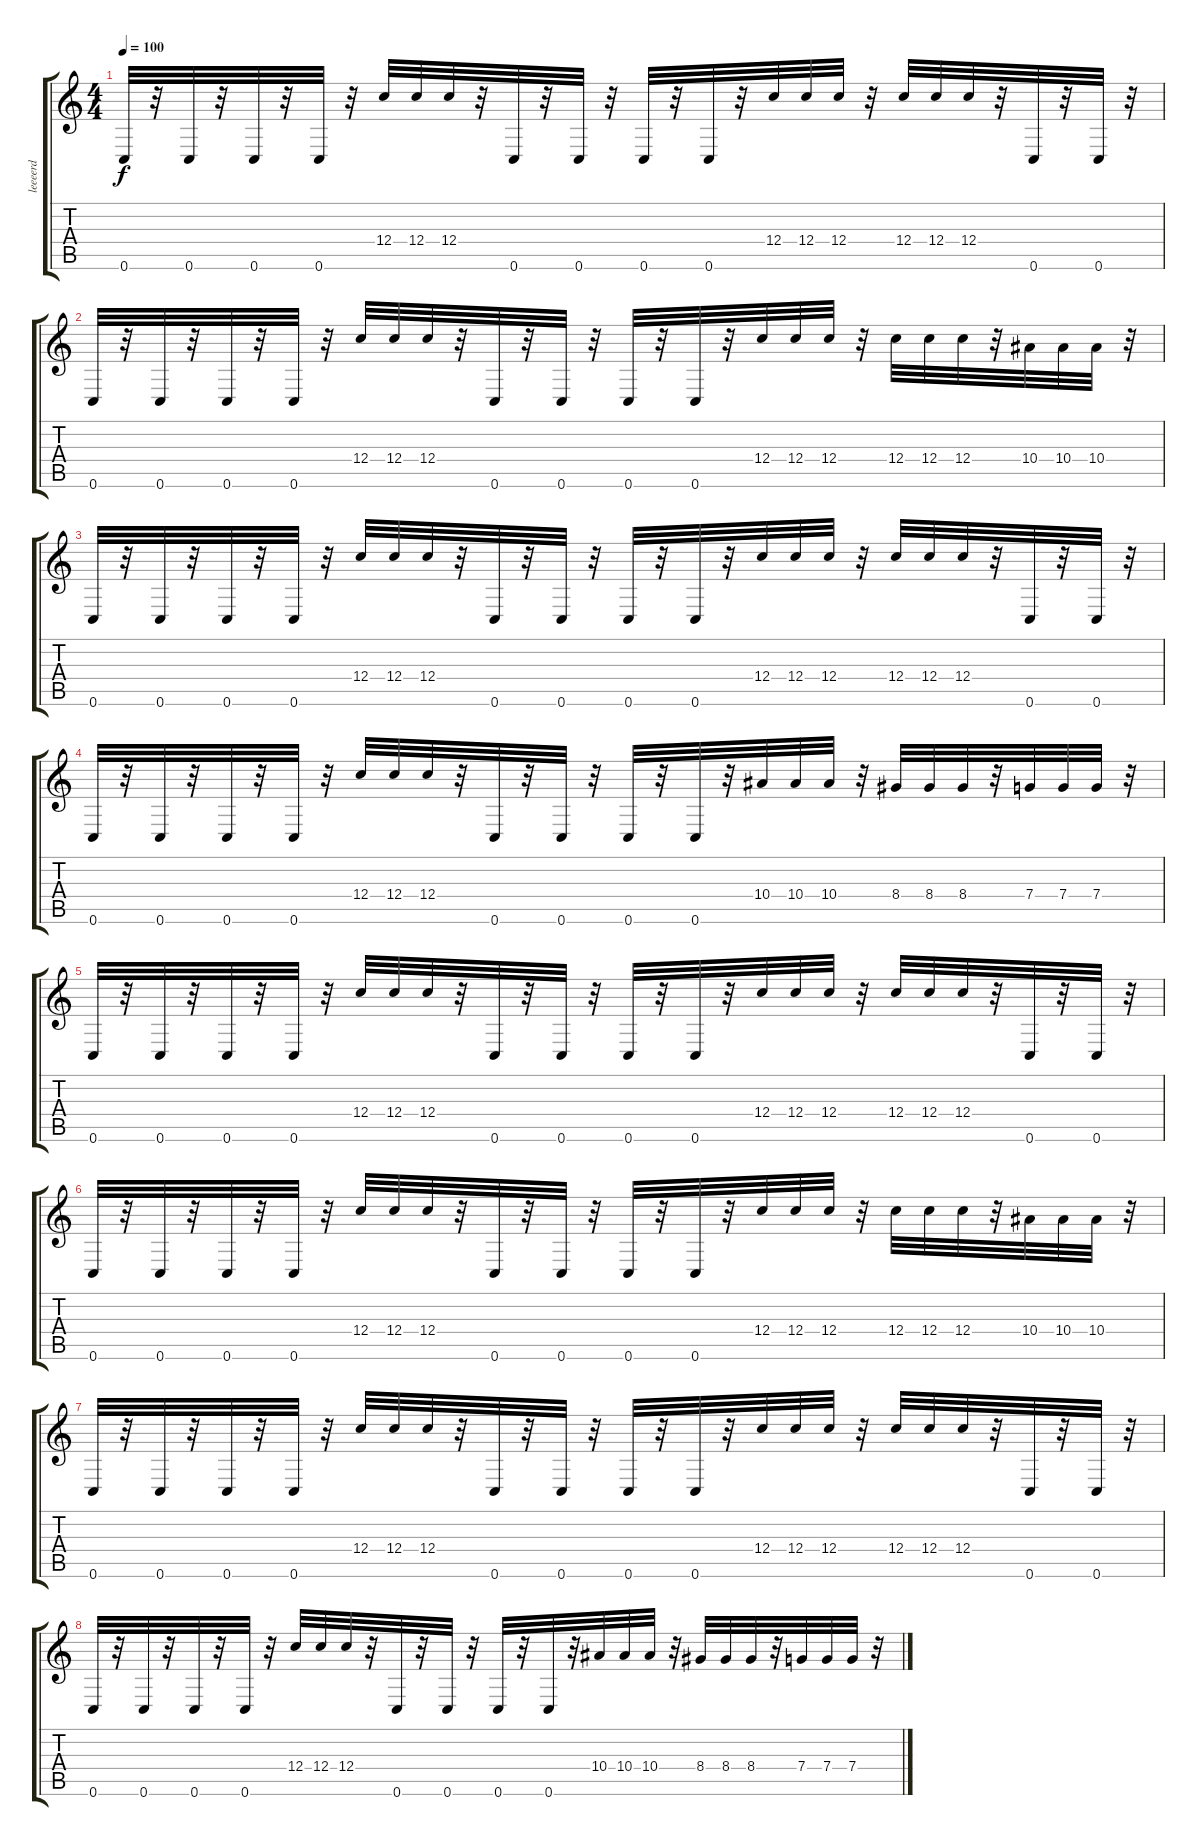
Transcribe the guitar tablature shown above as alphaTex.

\track ("leeeerd" "leeeerd") {instrument distortionguitar}
\staff {score tabs}
\tuning (D4 A3 F3 C3 G2 C2) {hide}
\ts (4 4)
\tempo 100
\clef g2
\ks c
0.6.32{dy f} r.32 0.6.32 r.32 0.6.32 r.32 0.6.32 r.32 12.4.32 12.4.32 12.4.32 r.32 0.6.32 r.32 0.6.32 r.32 0.6.32 r.32 0.6.32 r.32 12.4.32 12.4.32 12.4.32 r.32 12.4.32 12.4.32 12.4.32 r.32 0.6.32 r.32 0.6.32 r.32 |
0.6.32 r.32 0.6.32 r.32 0.6.32 r.32 0.6.32 r.32 12.4.32 12.4.32 12.4.32 r.32 0.6.32 r.32 0.6.32 r.32 0.6.32 r.32 0.6.32 r.32 12.4.32 12.4.32 12.4.32 r.32 12.4.32 12.4.32 12.4.32 r.32 10.4.32 10.4.32 10.4.32 r.32 |
0.6.32 r.32 0.6.32 r.32 0.6.32 r.32 0.6.32 r.32 12.4.32 12.4.32 12.4.32 r.32 0.6.32 r.32 0.6.32 r.32 0.6.32 r.32 0.6.32 r.32 12.4.32 12.4.32 12.4.32 r.32 12.4.32 12.4.32 12.4.32 r.32 0.6.32 r.32 0.6.32 r.32 |
0.6.32 r.32 0.6.32 r.32 0.6.32 r.32 0.6.32 r.32 12.4.32 12.4.32 12.4.32 r.32 0.6.32 r.32 0.6.32 r.32 0.6.32 r.32 0.6.32 r.32 10.4.32 10.4.32 10.4.32 r.32 8.4.32 8.4.32 8.4.32 r.32 7.4.32 7.4.32 7.4.32 r.32 |
0.6.32 r.32 0.6.32 r.32 0.6.32 r.32 0.6.32 r.32 12.4.32 12.4.32 12.4.32 r.32 0.6.32 r.32 0.6.32 r.32 0.6.32 r.32 0.6.32 r.32 12.4.32 12.4.32 12.4.32 r.32 12.4.32 12.4.32 12.4.32 r.32 0.6.32 r.32 0.6.32 r.32 |
0.6.32 r.32 0.6.32 r.32 0.6.32 r.32 0.6.32 r.32 12.4.32 12.4.32 12.4.32 r.32 0.6.32 r.32 0.6.32 r.32 0.6.32 r.32 0.6.32 r.32 12.4.32 12.4.32 12.4.32 r.32 12.4.32 12.4.32 12.4.32 r.32 10.4.32 10.4.32 10.4.32 r.32 |
0.6.32 r.32 0.6.32 r.32 0.6.32 r.32 0.6.32 r.32 12.4.32 12.4.32 12.4.32 r.32 0.6.32 r.32 0.6.32 r.32 0.6.32 r.32 0.6.32 r.32 12.4.32 12.4.32 12.4.32 r.32 12.4.32 12.4.32 12.4.32 r.32 0.6.32 r.32 0.6.32 r.32 |
0.6.32 r.32 0.6.32 r.32 0.6.32 r.32 0.6.32 r.32 12.4.32 12.4.32 12.4.32 r.32 0.6.32 r.32 0.6.32 r.32 0.6.32 r.32 0.6.32 r.32 10.4.32 10.4.32 10.4.32 r.32 8.4.32 8.4.32 8.4.32 r.32 7.4.32 7.4.32 7.4.32 r.32
